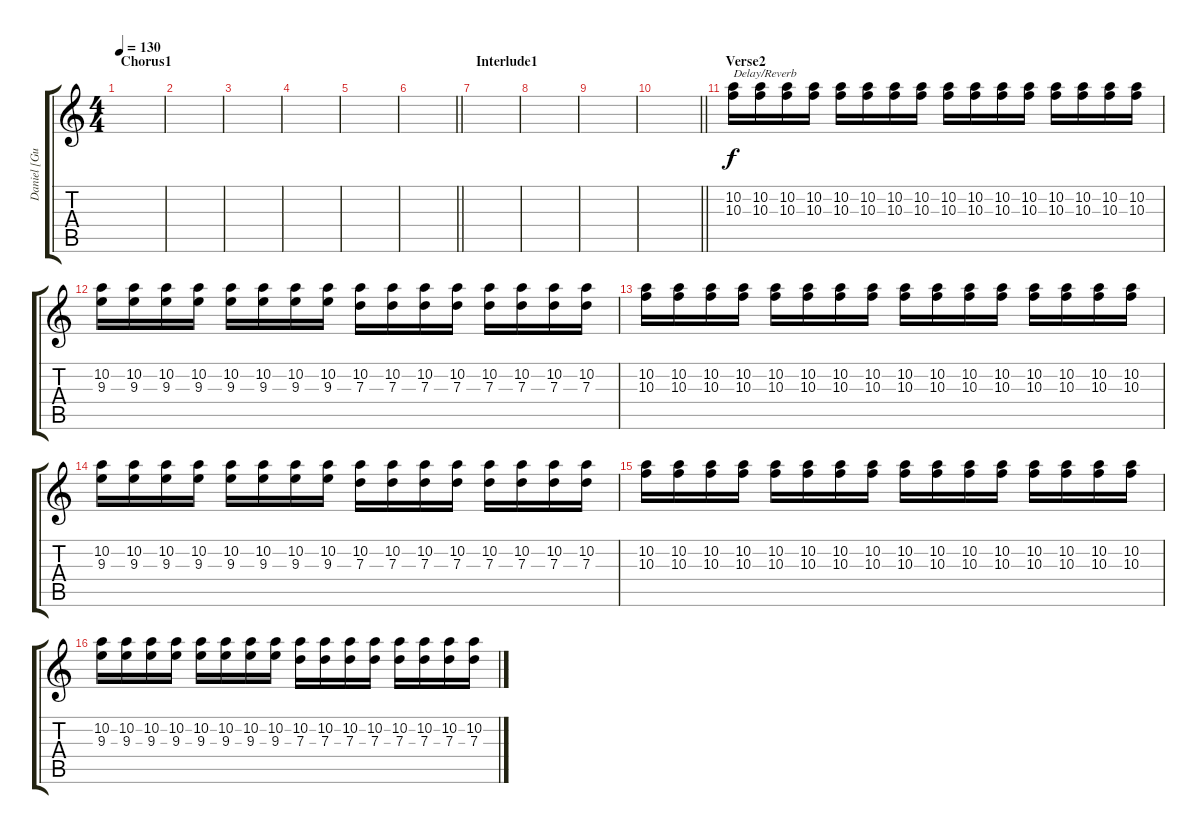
\track ("Daniel [Guitar1 Effects]" "Daniel [Gu") {instrument electricguitarjazz}
\staff {score tabs}
\tuning (E4 B3 G3 D3 A2 E2) {hide}
\ts (4 4)
\section ("" "Chorus1")
\tempo 130
\clef g2
\ks c
|
|
|
|
|
\barLineRight lightlight
|
\section ("" "Interlude1")
|
|
|
\barLineRight lightlight
|
\section ("" "Verse2")
(10.2 10.3).16{txt "Delay/Reverb"} (10.2 10.3).16 (10.2 10.3).16 (10.2 10.3).16 (10.2 10.3).16 (10.2 10.3).16 (10.2 10.3).16 (10.2 10.3).16 (10.2 10.3).16 (10.2 10.3).16 (10.2 10.3).16 (10.2 10.3).16 (10.2 10.3).16 (10.2 10.3).16 (10.2 10.3).16 (10.2 10.3).16 |
(10.2 9.3).16 (10.2 9.3).16 (10.2 9.3).16 (10.2 9.3).16 (10.2 9.3).16 (10.2 9.3).16 (10.2 9.3).16 (10.2 9.3).16 (10.2 7.3).16 (10.2 7.3).16 (10.2 7.3).16 (10.2 7.3).16 (10.2 7.3).16 (10.2 7.3).16 (10.2 7.3).16 (10.2 7.3).16 |
(10.2 10.3).16 (10.2 10.3).16 (10.2 10.3).16 (10.2 10.3).16 (10.2 10.3).16 (10.2 10.3).16 (10.2 10.3).16 (10.2 10.3).16 (10.2 10.3).16 (10.2 10.3).16 (10.2 10.3).16 (10.2 10.3).16 (10.2 10.3).16 (10.2 10.3).16 (10.2 10.3).16 (10.2 10.3).16 |
(10.2 9.3).16 (10.2 9.3).16 (10.2 9.3).16 (10.2 9.3).16 (10.2 9.3).16 (10.2 9.3).16 (10.2 9.3).16 (10.2 9.3).16 (10.2 7.3).16 (10.2 7.3).16 (10.2 7.3).16 (10.2 7.3).16 (10.2 7.3).16 (10.2 7.3).16 (10.2 7.3).16 (10.2 7.3).16 |
(10.2 10.3).16 (10.2 10.3).16 (10.2 10.3).16 (10.2 10.3).16 (10.2 10.3).16 (10.2 10.3).16 (10.2 10.3).16 (10.2 10.3).16 (10.2 10.3).16 (10.2 10.3).16 (10.2 10.3).16 (10.2 10.3).16 (10.2 10.3).16 (10.2 10.3).16 (10.2 10.3).16 (10.2 10.3).16 |
(10.2 9.3).16 (10.2 9.3).16 (10.2 9.3).16 (10.2 9.3).16 (10.2 9.3).16 (10.2 9.3).16 (10.2 9.3).16 (10.2 9.3).16 (10.2 7.3).16 (10.2 7.3).16 (10.2 7.3).16 (10.2 7.3).16 (10.2 7.3).16 (10.2 7.3).16 (10.2 7.3).16 (10.2 7.3).16
